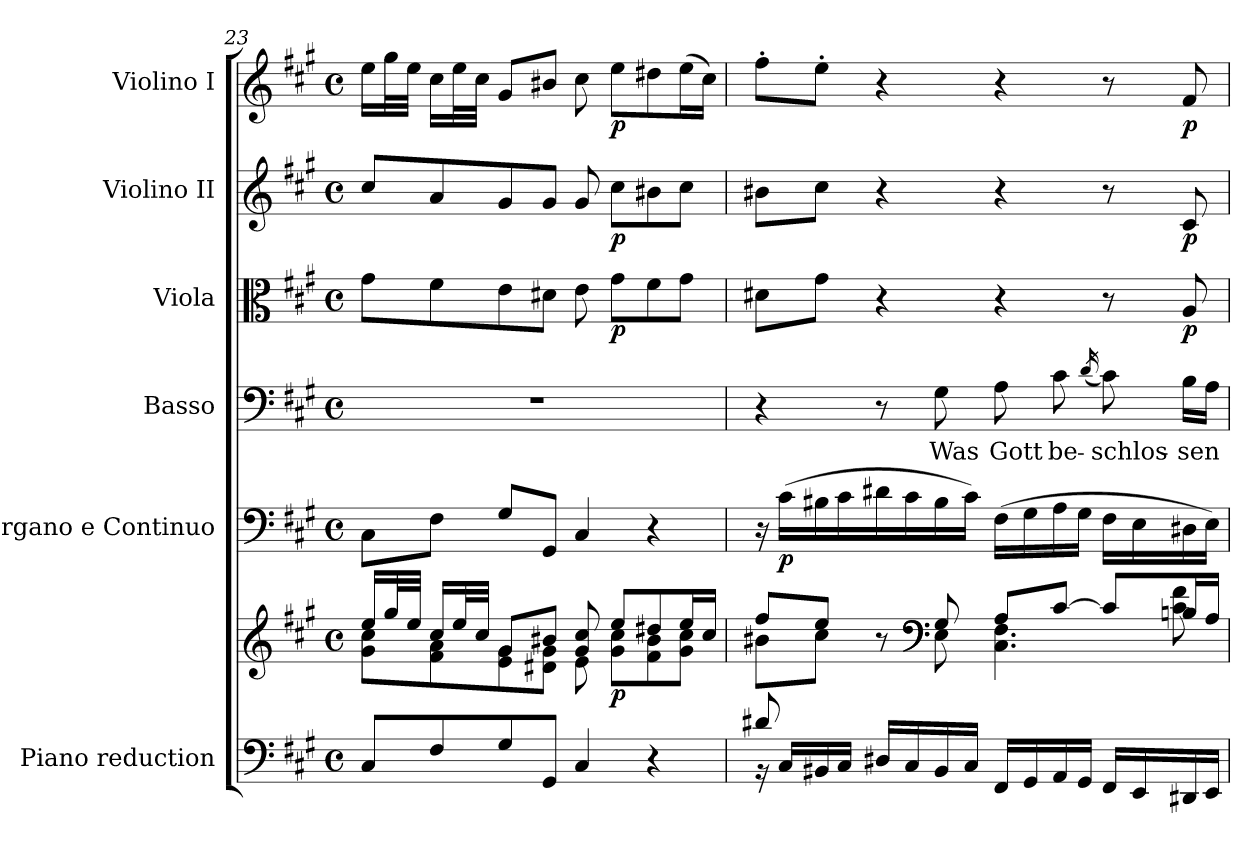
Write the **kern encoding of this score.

**kern	**kern	**dynam	**kern	**dynam	**kern	**text	**kern	**dynam	**kern	**dynam	**kern	**dynam
*part6	*part6	*part6	*part5	*part5	*part4	*part4	*part3	*part3	*part2	*part2	*part1	*part1
*staff7	*staff6	*staff6/7	*staff5	*staff5	*staff4	*staff4	*staff3	*staff3	*staff2	*staff2	*staff1	*staff1
*I"Piano reduction	*	*	*I"Organo e Continuo	*	*I"Basso	*	*I"Viola	*	*I"Violino II	*	*I"Violino I	*
*I'Pno	*	*	*	*	*	*	*I'Vla	*	*I'Vln	*	*I'Vln	*
*clefF4	*clefG2	*	*clefF4	*	*clefF4	*	*clefC3	*	*clefG2	*	*clefG2	*
*k[f#c#g#]	*k[f#c#g#]	*	*k[f#c#g#]	*	*k[f#c#g#]	*	*k[f#c#g#]	*	*k[f#c#g#]	*	*k[f#c#g#]	*
*M4/4	*M4/4	*	*M4/4	*	*M4/4	*	*M4/4	*	*M4/4	*	*M4/4	*
*met(c)	*met(c)	*	*met(c)	*	*met(c)	*	*met(c)	*	*met(c)	*	*met(c)	*
=23	=23	=23	=23	=23	=23	=23	=23	=23	=23	=23	=23	=23
*	*^	*	*	*	*	*	*	*	*	*	*	*
8C#/L	16ee/LL	8g#\ 8cc#\L	.	8C#\L	.	1r	.	8g#\L	.	8cc#/L	.	16ee\LL	.
.	32gg#/L	.	.	.	.	.	.	.	.	.	.	32gg#\L	.
.	32ee/JJJ	.	.	.	.	.	.	.	.	.	.	32ee\JJJ	.
8F#/	16cc#/LL	8f#\ 8a\	.	8F#\J	.	.	.	8f#\	.	8a/	.	16cc#\LL	.
.	32ee/L	.	.	.	.	.	.	.	.	.	.	32ee\L	.
.	32cc#/JJJ	.	.	.	.	.	.	.	.	.	.	32cc#\JJJ	.
8G#/	8g#/L	8e\ 8g#\	.	8G#/L	.	.	.	8e\	.	8g#/	.	8g#/L	.
8GG#/J	8b#X/J	8d#X\ 8g#\J	.	8GG#/J	.	.	.	8d#X\J	.	8g#/J	.	8b#X/J	.
4C#/	8g#/ 8cc#/	8e\	.	4C#/	.	.	.	8e\	.	8g#/	.	8cc#\	.
!	!	!	!LO:DY:b	!	!	!	!	!	!LO:DY:b	!	!LO:DY:b	!	!LO:DY:b
.	8ee/L	8g#\ 8cc#\L	p	.	.	.	.	8g#\L	p	8cc#\L	p	8ee\L	p
4r	8dd#X/	8f#\ 8b#\	.	4r	.	.	.	8f#\	.	8b#X\	.	8dd#X\	.
.	16ee/L	8g#\ 8cc#\J	.	.	.	.	.	8g#\J	.	8cc#\J	.	(>16ee\L	.
.	16cc#/JJ	.	.	.	.	.	.	.	.	.	.	16cc#\JJ)	.
!!LO:PB:g=z
=24	=24	=24	=24	=24	=24	=24	=24	=24	=24	=24	=24	=24	=24
*^	*	*^	*	*	*	*	*	*	*	*	*	*	*
8d#X/L	16r	8ff#/L	8b#X\L	8ryy	.	16r	.	4r	.	8d#X\L	.	8b#X\L	.	8ff#'\L	.
!	!	!	!	!	!	!	!LO:DY:b	!	!	!	!	!	!	!	!
.	16C#/LL	.	.	.	.	(>16c#\LL	p	.	.	.	.	.	.	.	.
2..ryy	16BB#X/	8ee/J	8cc#\J	8g#\J	.	16B#X\	.	.	.	8g#\J	.	8cc#\J	.	8ee'\J	.
.	16C#/JJ	.	.	.	.	16c#\	.	.	.	.	.	.	.	.	.
.	16D#X/LL	8r	8ryy	4ryy	.	16d#X\	.	8r	.	4r	.	4r	.	4r	.
.	16C#/	.	.	.	.	16c#\	.	.	.	.	.	.	.	.	.
*	*	*clefF4	*	*	*	*	*	*	*	*	*	*	*	*	*
!	!	!	!	!	!	!	!	!	!LO:LY:b	!	!	!	!	!	!
.	16BB#/	8G#/	8E\	.	.	16B#\	.	8G#\	Was	.	.	.	.	.	.
.	16C#/JJ	.	.	.	.	16c#\JJ)	.	.	.	.	.	.	.	.	.
!	!	!	!	!	!	!	!	!	!LO:LY:b	!	!	!	!	!	!
.	16FF#/LL	8A/L	4.C#\ 4.F#\	2ryy	.	(>16F#\LL	.	8A\	Gott	4r	.	4r	.	4r	.
.	16GG#/	.	.	.	.	16G#\	.	.	.	.	.	.	.	.	.
!	!	!	!	!	!	!	!	!	!LO:LY:b	!	!	!	!	!	!
.	16AA/	[8c#/J	.	.	.	16A\	.	8c#\	be-	.	.	.	.	.	.
.	16GG#/JJ	.	.	.	.	16G#\JJ	.	.	.	.	.	.	.	.	.
.	.	.	.	.	.	.	.	(<16qd/	.	.	.	.	.	.	.
!	!	!	!	!	!	!	!	!	!LO:LY:b	!	!	!	!	!	!
.	16FF#/LL	8c#/L]	.	.	.	16F#\LL	.	8c#\)	-schlos-	8r	.	8r	.	8r	.
.	16EE/	.	.	.	.	16E\	.	.	.	.	.	.	.	.	.
!	!	!	!	!	!	!	!	!	!LO:LY:b	!	!LO:DY:b	!	!LO:DY:b	!	!LO:DY:b
.	16DD#X/	16Bn/L	8c#\ 8f#\	.	.	16D#X\	.	16B\LL	-sen	8A/	p	8c#/	p	8f#/	p
.	16EE/JJ	16A/JJ	.	.	.	16E\JJ)	.	16A\JJ	.	.	.	.	.	.	.
*v	*v	*	*	*	*	*	*	*	*	*	*	*	*	*	*
*	*v	*v	*v	*	*	*	*	*	*	*	*	*	*	*
=	=	=	=	=	=	=	=	=	=	=	=	=
*-	*-	*-	*-	*-	*-	*-	*-	*-	*-	*-	*-	*-
